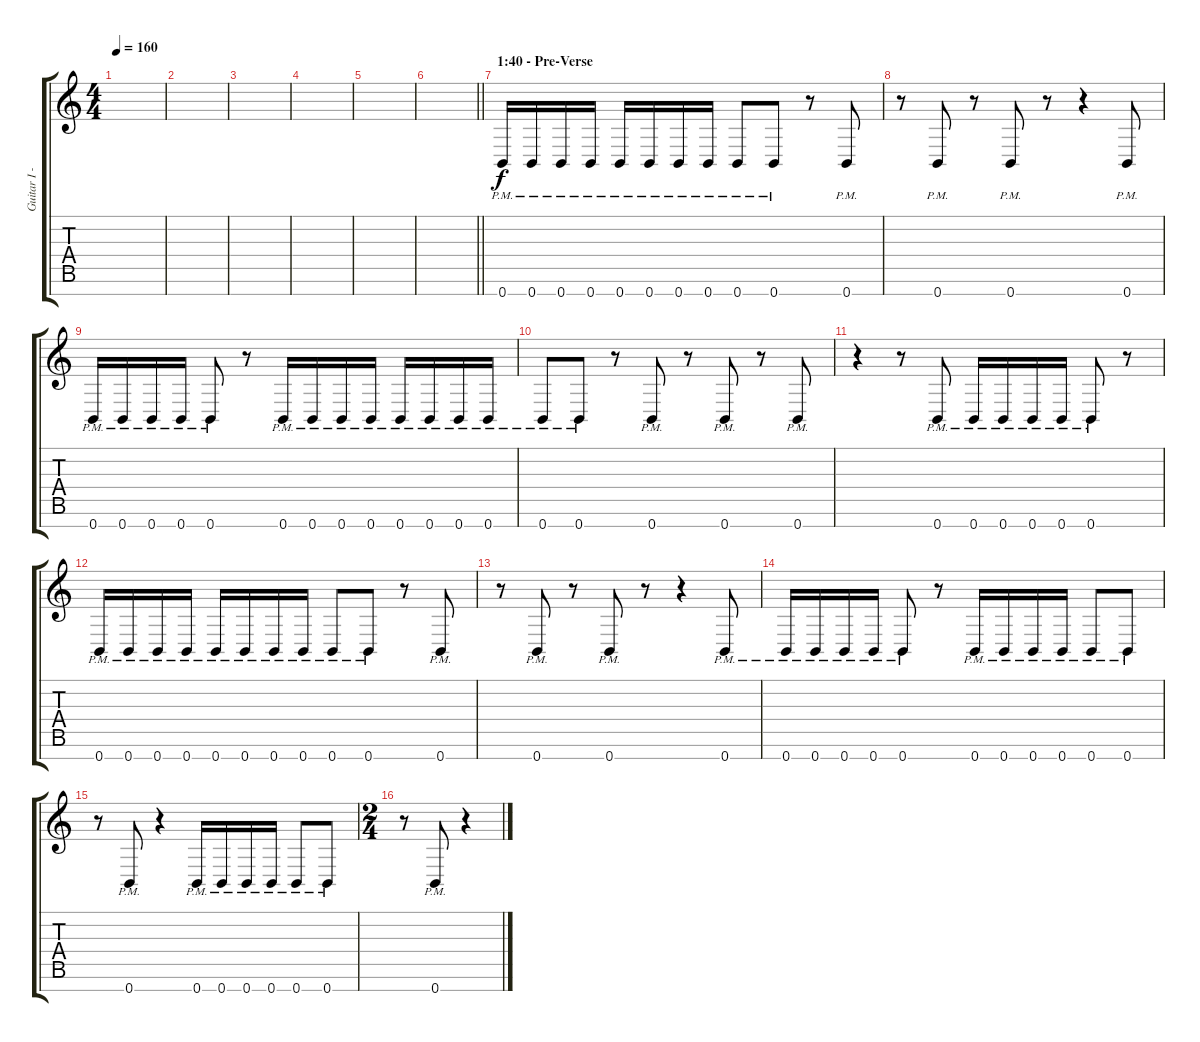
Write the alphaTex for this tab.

\track ("Guitar I - Distortion [Solo]" "Guitar I -") {instrument distortionguitar}
\staff {score tabs}
\tuning (E4 B3 G3 D3 A2 E2 B1) {hide}
\ts (4 4)
\tempo 160
\clef g2
\ks c
|
|
|
|
|
\barLineRight lightlight
|
\section ("" "1:40 - Pre-Verse")
0.7{pm}.16 0.7{pm}.16 0.7{pm}.16 0.7{pm}.16 0.7{pm}.16 0.7{pm}.16 0.7{pm}.16 0.7{pm}.16 0.7{pm}.8 0.7{pm}.8 r.8 0.7{pm}.8 |
r.8 0.7{pm}.8 r.8 0.7{pm}.8 r.8 r.4 0.7{pm}.8 |
0.7{pm}.16 0.7{pm}.16 0.7{pm}.16 0.7{pm}.16 0.7{pm}.8 r.8 0.7{pm}.16 0.7{pm}.16 0.7{pm}.16 0.7{pm}.16 0.7{pm}.16 0.7{pm}.16 0.7{pm}.16 0.7{pm}.16 |
0.7{pm}.8 0.7{pm}.8 r.8 0.7{pm}.8 r.8 0.7{pm}.8 r.8 0.7{pm}.8 |
r.4 r.8 0.7{pm}.8 0.7{pm}.16 0.7{pm}.16 0.7{pm}.16 0.7{pm}.16 0.7{pm}.8 r.8 |
0.7{pm}.16 0.7{pm}.16 0.7{pm}.16 0.7{pm}.16 0.7{pm}.16 0.7{pm}.16 0.7{pm}.16 0.7{pm}.16 0.7{pm}.8 0.7{pm}.8 r.8 0.7{pm}.8 |
r.8 0.7{pm}.8 r.8 0.7{pm}.8 r.8 r.4 0.7{pm}.8 |
0.7{pm}.16 0.7{pm}.16 0.7{pm}.16 0.7{pm}.16 0.7{pm}.8 r.8 0.7{pm}.16 0.7{pm}.16 0.7{pm}.16 0.7{pm}.16 0.7{pm}.8 0.7{pm}.8 |
r.8 0.7{pm}.8 r.4 0.7{pm}.16 0.7{pm}.16 0.7{pm}.16 0.7{pm}.16 0.7{pm}.8 0.7{pm}.8 |
\ts (2 4)
r.8 0.7{pm}.8 r.4
